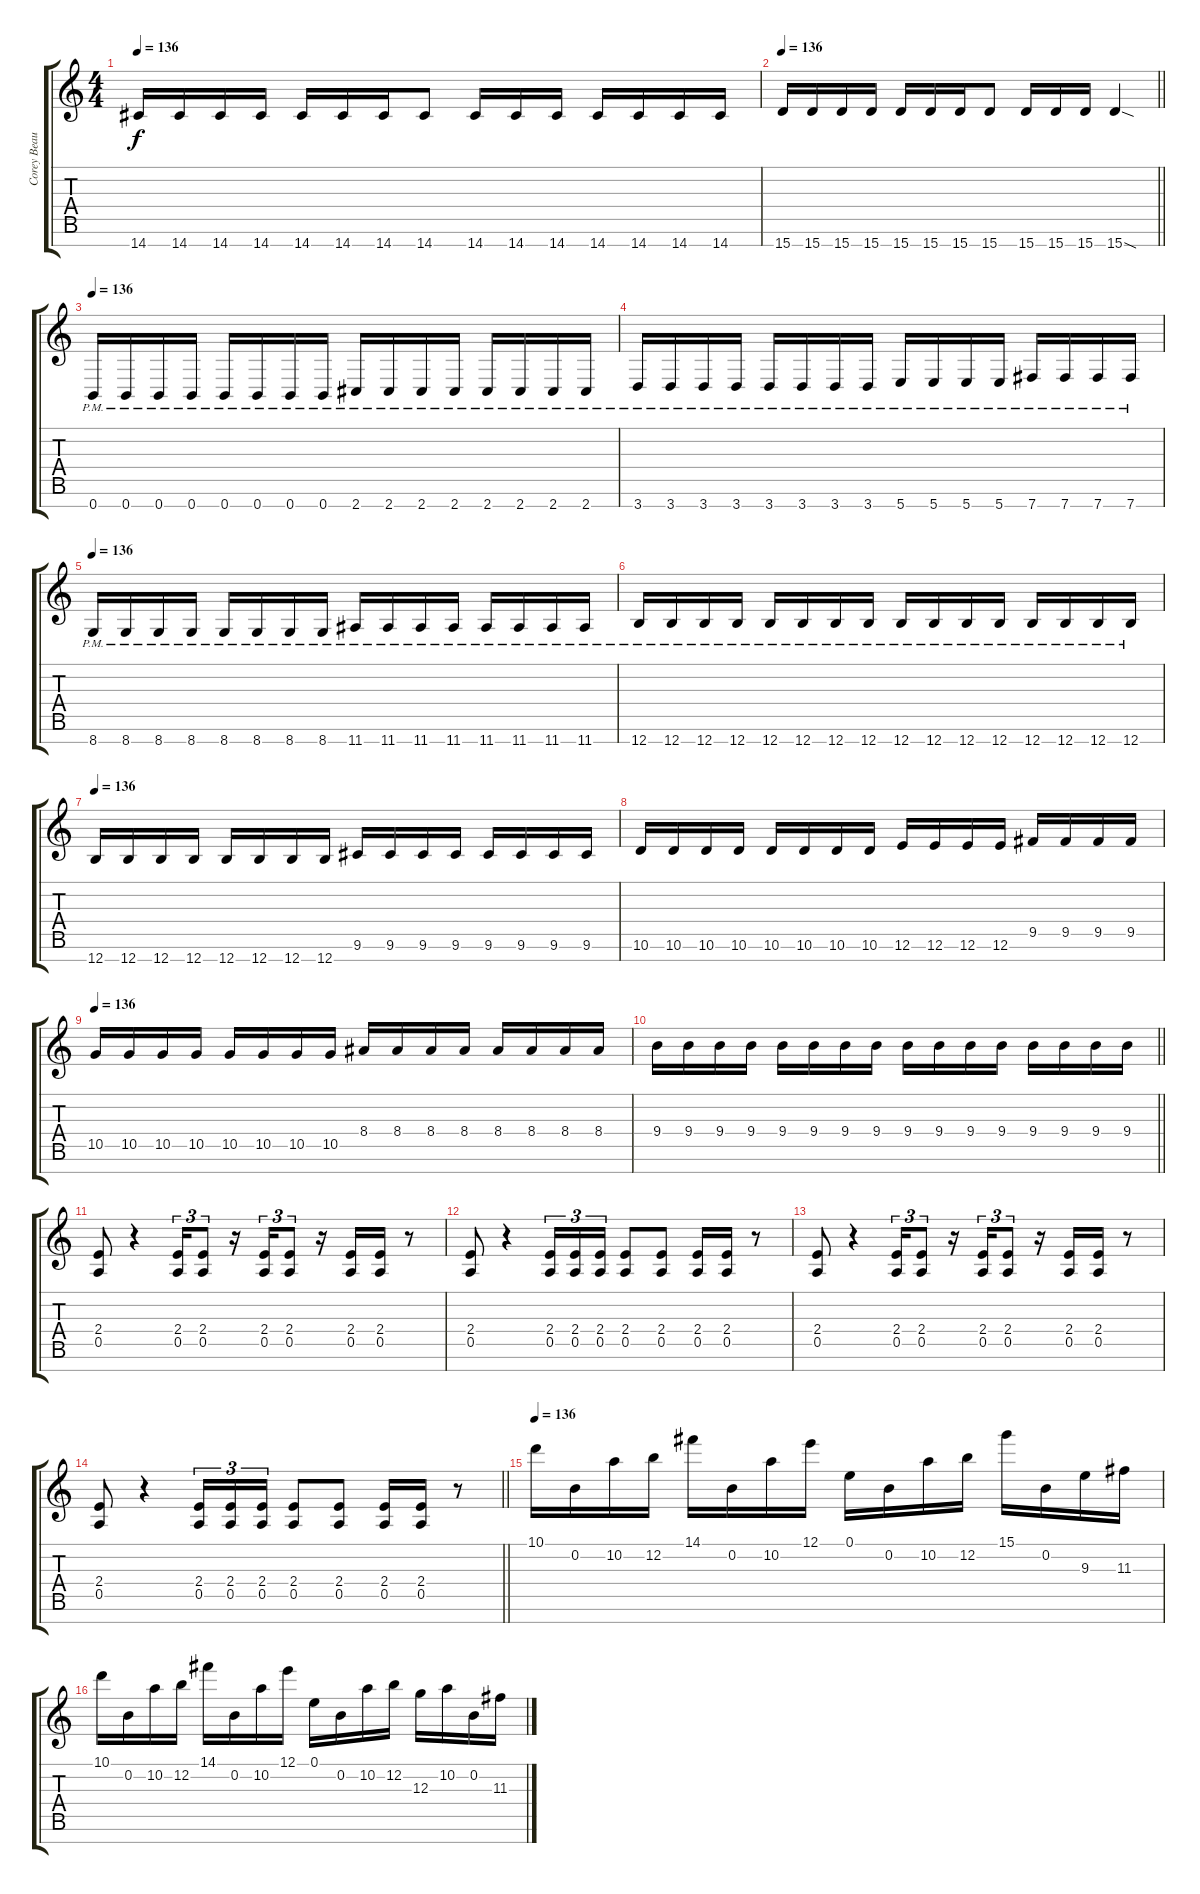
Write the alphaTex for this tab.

\track ("Corey Beaulieu" "Corey Beau") {instrument distortionguitar}
\staff {score tabs}
\tuning (E4 B3 G3 D3 A2 E2 B1) {hide}
\ts (4 4)
\tempo 136
\clef g2
\ks c
14.7.16{dy f} 14.7.16 14.7.16 14.7.16 14.7.16 14.7.16 14.7.16 14.7.8 14.7.16 14.7.16 14.7.16 14.7.16 14.7.16 14.7.16 14.7.16 |
\tempo 136
\barLineRight lightlight
15.7.16 15.7.16 15.7.16 15.7.16 15.7.16 15.7.16 15.7.16 15.7.8 15.7.16 15.7.16 15.7.16 15.7{sod}.4 |
\section ("" "")
\tempo 136
0.7{pm}.16 0.7{pm}.16 0.7{pm}.16 0.7{pm}.16 0.7{pm}.16 0.7{pm}.16 0.7{pm}.16 0.7{pm}.16 2.7{pm}.16 2.7{pm}.16 2.7{pm}.16 2.7{pm}.16 2.7{pm}.16 2.7{pm}.16 2.7{pm}.16 2.7{pm}.16 |
3.7{pm}.16 3.7{pm}.16 3.7{pm}.16 3.7{pm}.16 3.7{pm}.16 3.7{pm}.16 3.7{pm}.16 3.7{pm}.16 5.7{pm}.16 5.7{pm}.16 5.7{pm}.16 5.7{pm}.16 7.7{pm}.16 7.7{pm}.16 7.7{pm}.16 7.7{pm}.16 |
\tempo 136
8.7{pm}.16 8.7{pm}.16 8.7{pm}.16 8.7{pm}.16 8.7{pm}.16 8.7{pm}.16 8.7{pm}.16 8.7{pm}.16 11.7{pm}.16 11.7{pm}.16 11.7{pm}.16 11.7{pm}.16 11.7{pm}.16 11.7{pm}.16 11.7{pm}.16 11.7{pm}.16 |
12.7{pm}.16 12.7{pm}.16 12.7{pm}.16 12.7{pm}.16 12.7{pm}.16 12.7{pm}.16 12.7{pm}.16 12.7{pm}.16 12.7{pm}.16 12.7{pm}.16 12.7{pm}.16 12.7{pm}.16 12.7{pm}.16 12.7{pm}.16 12.7{pm}.16 12.7{pm}.16 |
\tempo 136
12.7.16 12.7.16 12.7.16 12.7.16 12.7.16 12.7.16 12.7.16 12.7.16 9.6.16 9.6.16 9.6.16 9.6.16 9.6.16 9.6.16 9.6.16 9.6.16 |
10.6.16 10.6.16 10.6.16 10.6.16 10.6.16 10.6.16 10.6.16 10.6.16 12.6.16 12.6.16 12.6.16 12.6.16 9.5.16 9.5.16 9.5.16 9.5.16 |
\tempo 136
10.5.16 10.5.16 10.5.16 10.5.16 10.5.16 10.5.16 10.5.16 10.5.16 8.4.16 8.4.16 8.4.16 8.4.16 8.4.16 8.4.16 8.4.16 8.4.16 |
\barLineRight lightlight
9.4.16 9.4.16 9.4.16 9.4.16 9.4.16 9.4.16 9.4.16 9.4.16 9.4.16 9.4.16 9.4.16 9.4.16 9.4.16 9.4.16 9.4.16 9.4.16 |
\section ("" "")
(2.4 0.5).8 r.4 (2.4 0.5).16{tu (3 2)} (2.4 0.5).8{tu (3 2)} r.16 (2.4 0.5).16{tu (3 2)} (2.4 0.5).8{tu (3 2)} r.16 (2.4 0.5).16 (2.4 0.5).16 r.8 |
(2.4 0.5).8 r.4 (2.4 0.5).16{tu (3 2)} (2.4 0.5).16{tu (3 2)} (2.4 0.5).16{tu (3 2)} (2.4 0.5).8 (2.4 0.5).8 (2.4 0.5).16 (2.4 0.5).16 r.8 |
(2.4 0.5).8 r.4 (2.4 0.5).16{tu (3 2)} (2.4 0.5).8{tu (3 2)} r.16 (2.4 0.5).16{tu (3 2)} (2.4 0.5).8{tu (3 2)} r.16 (2.4 0.5).16 (2.4 0.5).16 r.8 |
\barLineRight lightlight
(2.4 0.5).8 r.4 (2.4 0.5).16{tu (3 2)} (2.4 0.5).16{tu (3 2)} (2.4 0.5).16{tu (3 2)} (2.4 0.5).8 (2.4 0.5).8 (2.4 0.5).16 (2.4 0.5).16 r.8 |
\section ("" "")
\tempo 136
10.1.16 0.2.16 10.2.16 12.2.16 14.1.16 0.2.16 10.2.16 12.1.16 0.1.16 0.2.16 10.2.16 12.2.16 15.1.16 0.2.16 9.3.16 11.3.16 |
10.1.16 0.2.16 10.2.16 12.2.16 14.1.16 0.2.16 10.2.16 12.1.16 0.1.16 0.2.16 10.2.16 12.2.16 12.3.16 10.2.16 0.2.16 11.3.16
